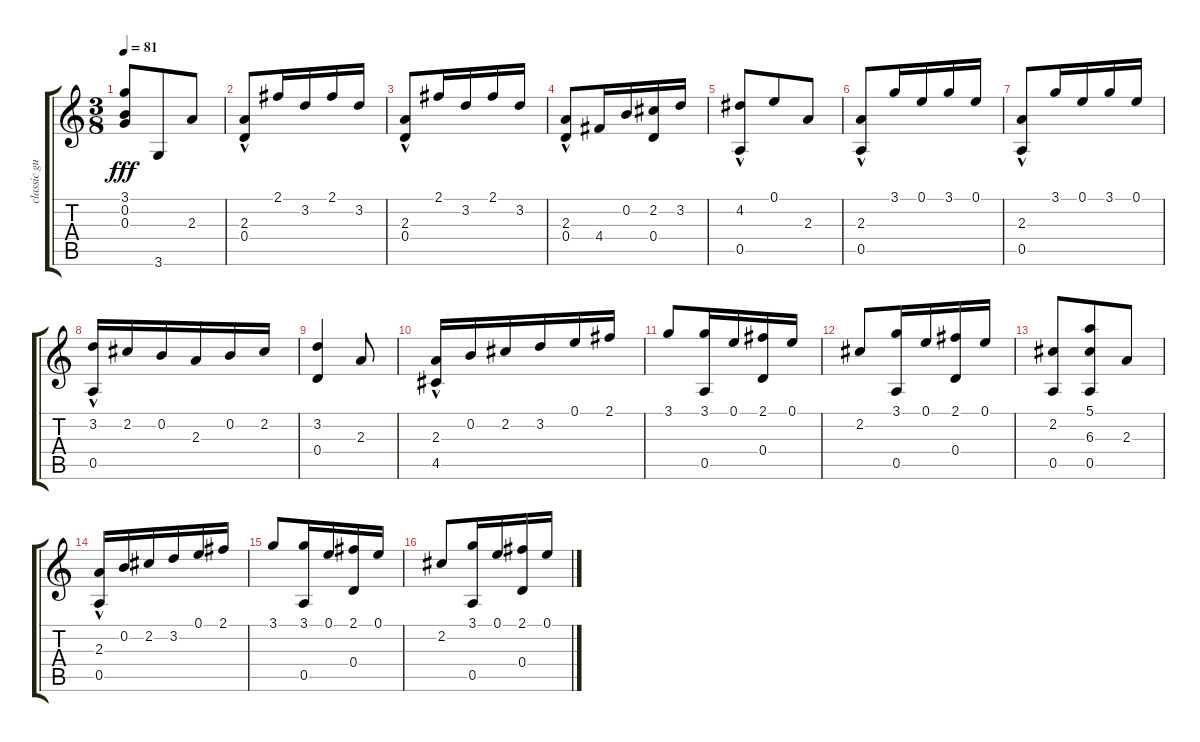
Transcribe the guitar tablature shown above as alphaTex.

\track ("classic guitar" "classic gu") {instrument acousticguitarnylon}
\staff {score tabs}
\tuning (E4 B3 G3 D3 A2 E2) {hide}
\ts (3 8)
\tempo 81
\clef g2
\ks c
(3.1 0.2 0.3).8{dy fff} 3.6.8 2.3.8 |
(2.3 0.4{hac}).8 2.1.16 3.2.16 2.1.16 3.2.16 |
(2.3 0.4{hac}).8 2.1.16 3.2.16 2.1.16 3.2.16 |
(2.3{hac} 0.4).8 4.4.16 0.2.16 (2.2 0.4).16 3.2.16 |
(4.2 0.5{hac}).8 0.1.8 2.3.8 |
(2.3 0.5{hac}).8 3.1.16 0.1.16 3.1.16 0.1.16 |
(2.3 0.5{hac}).8 3.1.16 0.1.16 3.1.16 0.1.16 |
(3.2 0.5{hac}).16 2.2.16 0.2.16 2.3.16 0.2.16 2.2.16 |
(3.2 0.4).4 2.3.8 |
(2.3 4.5{hac}).16 0.2.16 2.2.16 3.2.16 0.1.16 2.1.16 |
3.1.8 (3.1 0.5).16 0.1.16 (2.1 0.4).16 0.1.16 |
2.2.8 (3.1 0.5).16 0.1.16 (2.1 0.4).16 0.1.16 |
(2.2 0.5).8 (5.1 6.3 0.5).8 2.3.8 |
(2.3 0.5{hac}).16 0.2.16 2.2.16 3.2.16 0.1.16 2.1.16 |
3.1.8 (3.1 0.5).16 0.1.16 (2.1 0.4).16 0.1.16 |
2.2.8 (3.1 0.5).16 0.1.16 (2.1 0.4).16 0.1.16
